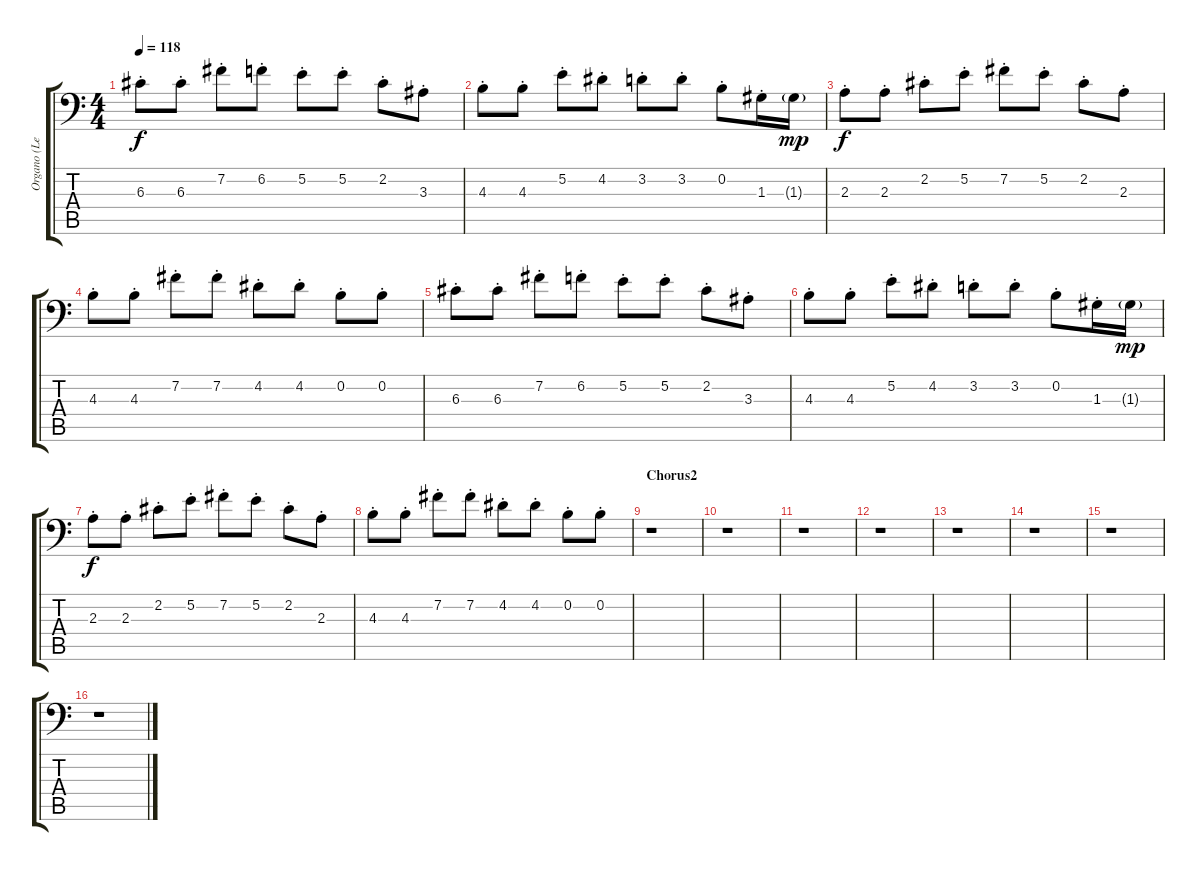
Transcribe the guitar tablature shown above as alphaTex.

\track ("Organo (Lead)" "Organo (Le") {instrument synthbass1}
\staff {score tabs}
\tuning (E3 B2 G2 D2 A1 E1) {hide}
\ts (4 4)
\tempo 118
\clef f4
\ks c
6.3{st}.8{dy f} 6.3{st}.8 7.2{st}.8 6.2{st}.8 5.2{st}.8 5.2{st}.8 2.2{st}.8 3.3{st}.8 |
4.3{st}.8 4.3{st}.8 5.2{st}.8 4.2{st}.8 3.2{st}.8 3.2{st}.8 0.2{st}.8 1.3{st}.16 1.3{g}.16{dy mp} |
2.3{st}.8{dy f} 2.3{st}.8 2.2{st}.8 5.2{st}.8 7.2{st}.8 5.2{st}.8 2.2{st}.8 2.3{st}.8 |
4.3{st}.8 4.3{st}.8 7.2{st}.8 7.2{st}.8 4.2{st}.8 4.2{st}.8 0.2{st}.8 0.2{st}.8 |
6.3{st}.8 6.3{st}.8 7.2{st}.8 6.2{st}.8 5.2{st}.8 5.2{st}.8 2.2{st}.8 3.3{st}.8 |
4.3{st}.8 4.3{st}.8 5.2{st}.8 4.2{st}.8 3.2{st}.8 3.2{st}.8 0.2{st}.8 1.3{st}.16 1.3{g}.16{dy mp} |
2.3{st}.8{dy f} 2.3{st}.8 2.2{st}.8 5.2{st}.8 7.2{st}.8 5.2{st}.8 2.2{st}.8 2.3{st}.8 |
4.3{st}.8 4.3{st}.8 7.2{st}.8 7.2{st}.8 4.2{st}.8 4.2{st}.8 0.2{st}.8 0.2{st}.8 |
\section ("" "Chorus2")
r.1 |
r.1 |
r.1 |
r.1 |
r.1 |
r.1 |
r.1 |
r.1
